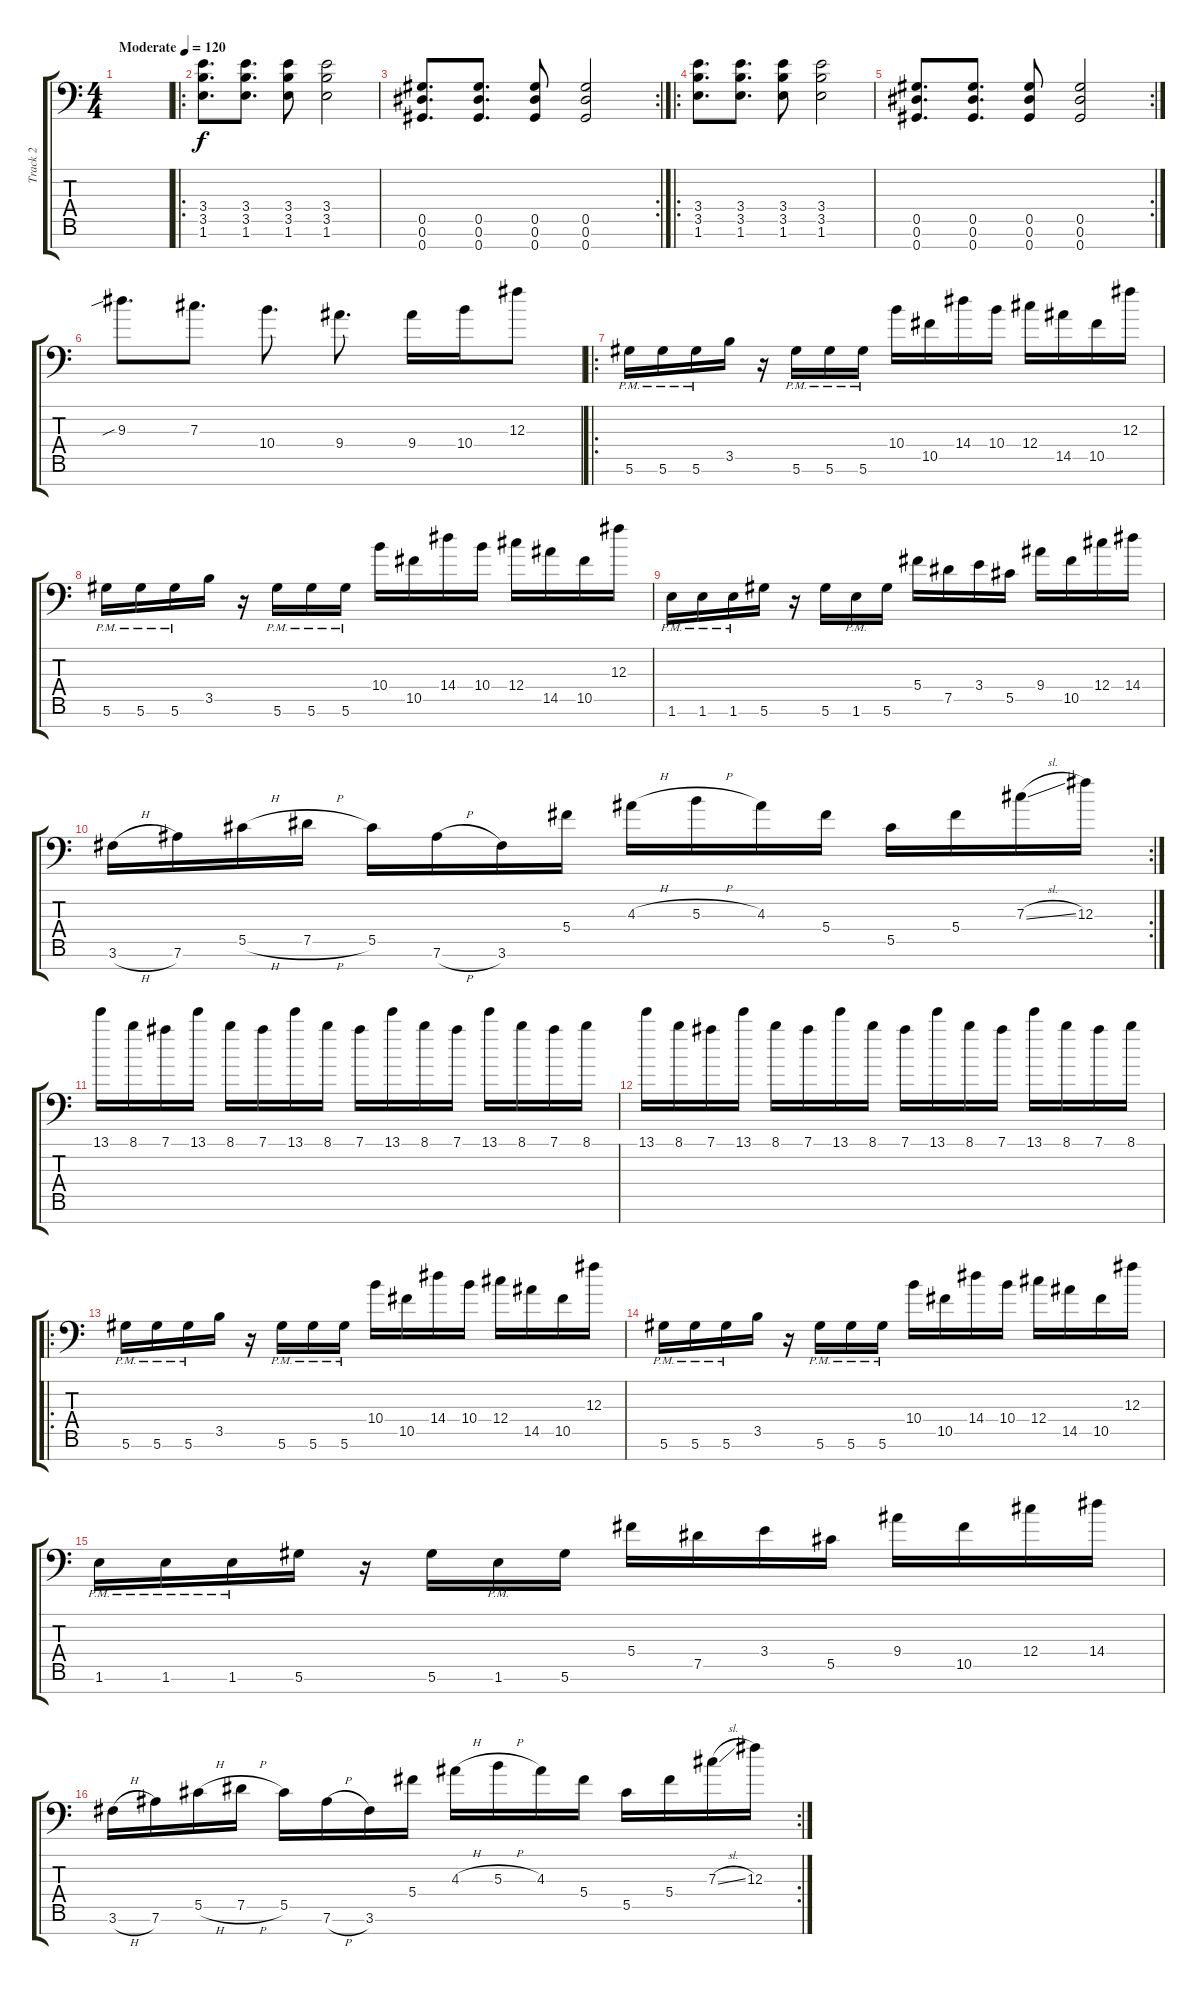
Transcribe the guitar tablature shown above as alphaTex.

\track ("Track 2" "Track 2") {instrument distortionguitar}
\staff {score tabs}
\tuning (Eb4 Bb3 Gb3 Db3 Ab2 Eb2 Ab1) {hide}
\ts (4 4)
\tempo (120 "Moderate")
\clef f4
\ks c
|
\ro
(3.4 3.5 1.6).8{d} (3.4 3.5 1.6).8{d} (3.4 3.5 1.6).8 (3.4 3.5 1.6).2 |
\rc 2
(0.5 0.6 0.7).8{d} (0.5 0.6 0.7).8{d} (0.5 0.6 0.7).8 (0.5 0.6 0.7).2 |
\ro
(3.4 3.5 1.6).8{d} (3.4 3.5 1.6).8{d} (3.4 3.5 1.6).8 (3.4 3.5 1.6).2 |
\rc 2
(0.5 0.6 0.7).8{d} (0.5 0.6 0.7).8{d} (0.5 0.6 0.7).8 (0.5 0.6 0.7).2 |
9.3{sib}.8{d} 7.3.8{d} 10.4.8{d} 9.4.8{d} 9.4.16 10.4.16 12.3.8 |
\ro
5.6{pm}.16 5.6{pm}.16 5.6{pm}.16 3.5.16 r.16 5.6{pm}.16 5.6{pm}.16 5.6{pm}.16 10.4.16 10.5.16 14.4.16 10.4.16 12.4.16 14.5.16 10.5.16 12.3.16 |
5.6{pm}.16 5.6{pm}.16 5.6{pm}.16 3.5.16 r.16 5.6{pm}.16 5.6{pm}.16 5.6{pm}.16 10.4.16 10.5.16 14.4.16 10.4.16 12.4.16 14.5.16 10.5.16 12.3.16 |
1.6{pm}.16 1.6{pm}.16 1.6{pm}.16 5.6.16 r.16 5.6.16 1.6{pm}.16 5.6.16 5.4.16 7.5.16 3.4.16 5.5.16 9.4.16 10.5.16 12.4.16 14.4.16 |
\rc 2
3.6{h}.16 7.6.16 5.5{h}.16 7.5{h}.16 5.5.16 7.6{h}.16 3.6.16 5.4.16 4.3{h}.16 5.3{h}.16 4.3.16 5.4.16 5.5.16 5.4.16 7.3{sl}.16 12.3.16 |
13.1.16 8.1.16 7.1.16 13.1.16 8.1.16 7.1.16 13.1.16 8.1.16 7.1.16 13.1.16 8.1.16 7.1.16 13.1.16 8.1.16 7.1.16 8.1.16 |
13.1.16 8.1.16 7.1.16 13.1.16 8.1.16 7.1.16 13.1.16 8.1.16 7.1.16 13.1.16 8.1.16 7.1.16 13.1.16 8.1.16 7.1.16 8.1.16 |
\ro
5.6{pm}.16 5.6{pm}.16 5.6{pm}.16 3.5.16 r.16 5.6{pm}.16 5.6{pm}.16 5.6{pm}.16 10.4.16 10.5.16 14.4.16 10.4.16 12.4.16 14.5.16 10.5.16 12.3.16 |
5.6{pm}.16 5.6{pm}.16 5.6{pm}.16 3.5.16 r.16 5.6{pm}.16 5.6{pm}.16 5.6{pm}.16 10.4.16 10.5.16 14.4.16 10.4.16 12.4.16 14.5.16 10.5.16 12.3.16 |
1.6{pm}.16 1.6{pm}.16 1.6{pm}.16 5.6.16 r.16 5.6.16 1.6{pm}.16 5.6.16 5.4.16 7.5.16 3.4.16 5.5.16 9.4.16 10.5.16 12.4.16 14.4.16 |
\rc 2
3.6{h}.16 7.6.16 5.5{h}.16 7.5{h}.16 5.5.16 7.6{h}.16 3.6.16 5.4.16 4.3{h}.16 5.3{h}.16 4.3.16 5.4.16 5.5.16 5.4.16 7.3{sl}.16 12.3.16
